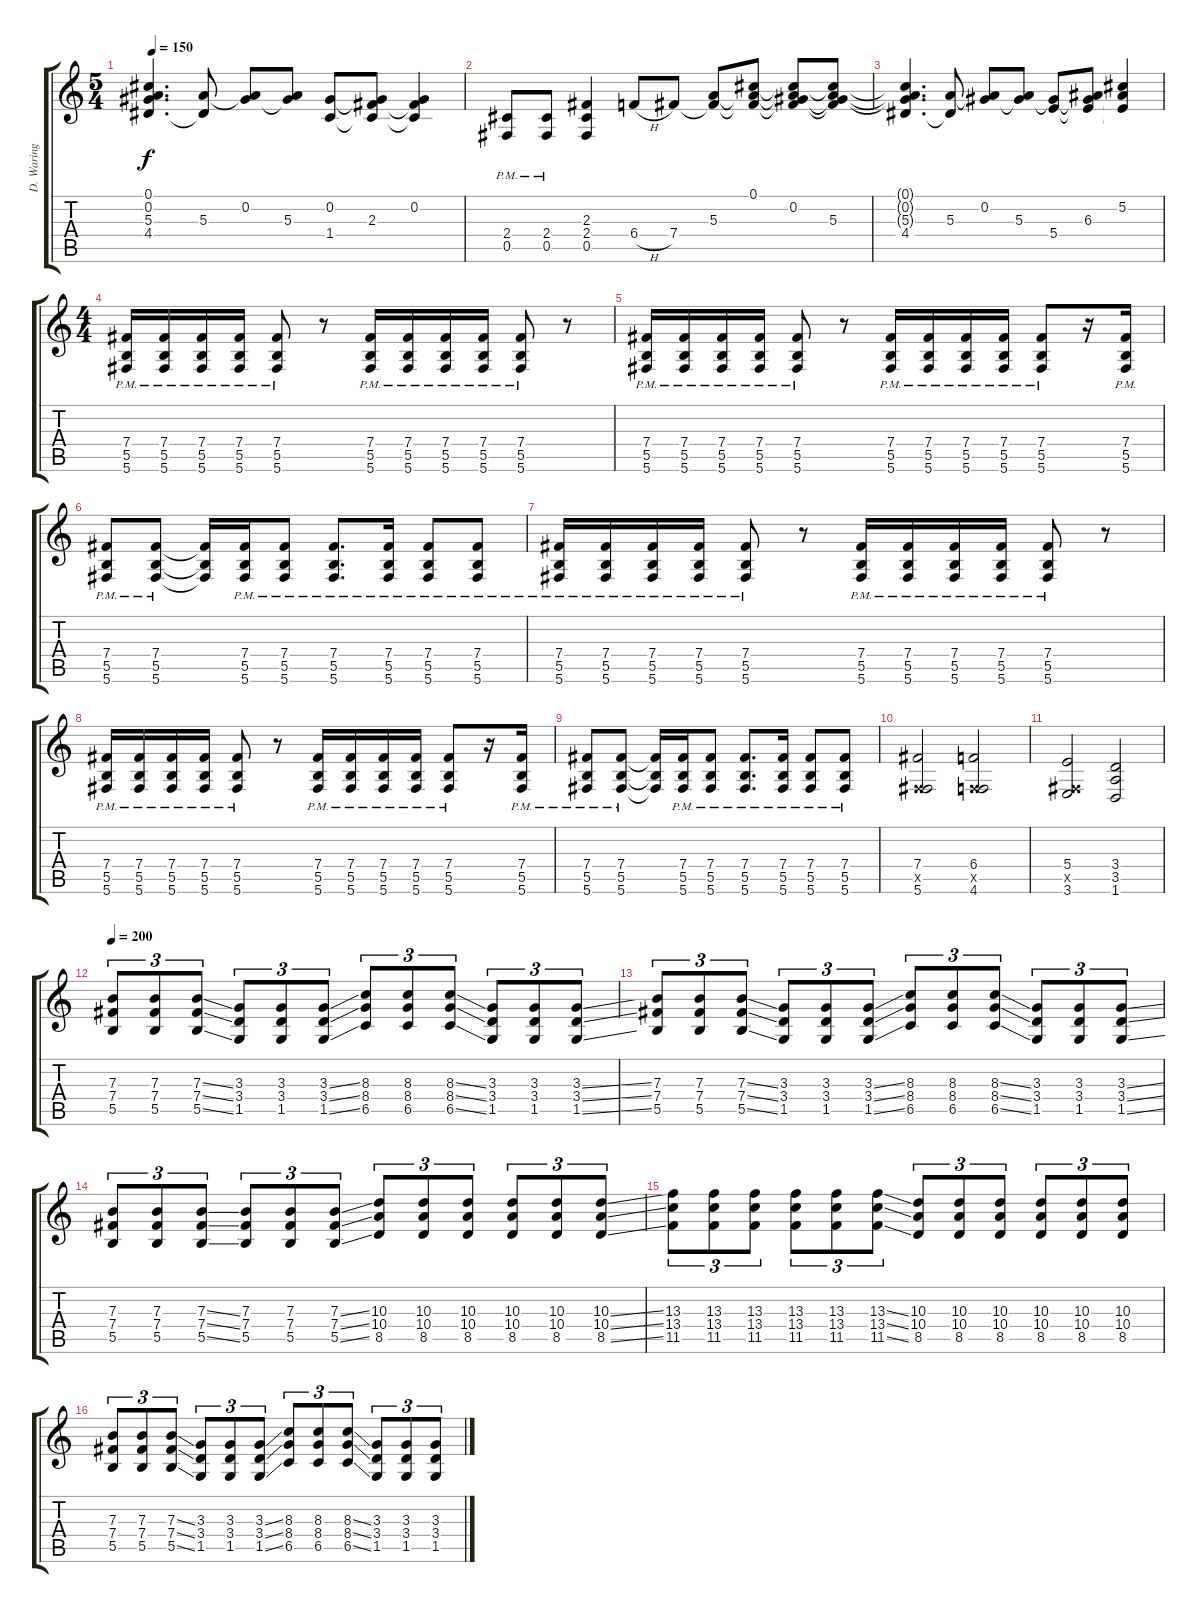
\track ("D. Waring Gtr." "D. Waring ") {instrument distortionguitar}
\staff {score tabs}
\tuning (Db4 Ab3 E3 B2 Gb2 Db2) {hide}
\ts (5 4)
\tempo 150
\clef g2
\ks c
(0.1{t} 0.2{t} 5.3{t} 4.4).4{d dy f} (5.3 4.4{t}).8 (0.2 5.3{t}).8 (0.2{t} 5.3).8 (0.2 1.4).8 (0.2{t} 2.3 1.4{t}).8 (0.2 2.3{t} 1.4{t}).4 |
(2.4{pm} 0.5{pm}).8 (2.4{pm} 0.5{pm}).8 (2.3 2.4 0.5).4 6.4{h}.8 7.4.8 (5.3 7.4{t}).8 (0.1 5.3{t} 7.4{t}).8 (0.1{t} 0.2 5.3{t} 7.4{t}).8 (0.1{t} 0.2{t} 5.3 7.4{t}).8 |
(0.1{t} 0.2{t} 5.3{t} 4.4).4{d} (5.3 4.4{t}).8 (0.2 5.3{t}).8 (0.2{t} 5.3).8 (0.2{t} 5.4).8 (0.2{t} 6.3 5.4{t}).8 (5.2 6.3{t} 5.4{t}).4 |
\ts (4 4)
(7.4{pm} 5.5{pm} 5.6{pm}).16 (7.4{pm} 5.5{pm} 5.6{pm}).16 (7.4{pm} 5.5{pm} 5.6{pm}).16 (7.4{pm} 5.5{pm} 5.6{pm}).16 (7.4{pm} 5.5{pm} 5.6{pm}).8 r.8 (7.4{pm} 5.5{pm} 5.6{pm}).16 (7.4{pm} 5.5{pm} 5.6{pm}).16 (7.4{pm} 5.5{pm} 5.6{pm}).16 (7.4{pm} 5.5{pm} 5.6{pm}).16 (7.4{pm} 5.5{pm} 5.6{pm}).8 r.8 |
(7.4{pm} 5.5{pm} 5.6{pm}).16 (7.4{pm} 5.5{pm} 5.6{pm}).16 (7.4{pm} 5.5{pm} 5.6{pm}).16 (7.4{pm} 5.5{pm} 5.6{pm}).16 (7.4{pm} 5.5{pm} 5.6{pm}).8 r.8 (7.4{pm} 5.5{pm} 5.6{pm}).16 (7.4{pm} 5.5{pm} 5.6{pm}).16 (7.4{pm} 5.5{pm} 5.6{pm}).16 (7.4{pm} 5.5{pm} 5.6{pm}).16 (7.4{pm} 5.5{pm} 5.6{pm}).8 r.16 (7.4{pm} 5.5{pm} 5.6{pm}).16 |
(7.4{pm} 5.5{pm} 5.6{pm}).8 (7.4{pm} 5.5{pm} 5.6{pm}).8 (7.4{t} 5.5{t} 5.6{t}).16 (7.4{pm} 5.5{pm} 5.6{pm}).16 (7.4{pm} 5.5{pm} 5.6{pm}).8 (7.4{pm} 5.5{pm} 5.6{pm}).8{d} (7.4{pm} 5.5{pm} 5.6{pm}).16 (7.4{pm} 5.5{pm} 5.6{pm}).8 (7.4{pm} 5.5{pm} 5.6{pm}).8 |
(7.4{pm} 5.5{pm} 5.6{pm}).16 (7.4{pm} 5.5{pm} 5.6{pm}).16 (7.4{pm} 5.5{pm} 5.6{pm}).16 (7.4{pm} 5.5{pm} 5.6{pm}).16 (7.4{pm} 5.5{pm} 5.6{pm}).8 r.8 (7.4{pm} 5.5{pm} 5.6{pm}).16 (7.4{pm} 5.5{pm} 5.6{pm}).16 (7.4{pm} 5.5{pm} 5.6{pm}).16 (7.4{pm} 5.5{pm} 5.6{pm}).16 (7.4{pm} 5.5{pm} 5.6{pm}).8 r.8 |
(7.4{pm} 5.5{pm} 5.6{pm}).16 (7.4{pm} 5.5{pm} 5.6{pm}).16 (7.4{pm} 5.5{pm} 5.6{pm}).16 (7.4{pm} 5.5{pm} 5.6{pm}).16 (7.4{pm} 5.5{pm} 5.6{pm}).8 r.8 (7.4{pm} 5.5{pm} 5.6{pm}).16 (7.4{pm} 5.5{pm} 5.6{pm}).16 (7.4{pm} 5.5{pm} 5.6{pm}).16 (7.4{pm} 5.5{pm} 5.6{pm}).16 (7.4{pm} 5.5{pm} 5.6{pm}).8 r.16 (7.4{pm} 5.5{pm} 5.6{pm}).16 |
(7.4{pm} 5.5{pm} 5.6{pm}).8 (7.4{pm} 5.5{pm} 5.6{pm}).8 (7.4{t} 5.5{t} 5.6{t}).16 (7.4{pm} 5.5{pm} 5.6{pm}).16 (7.4{pm} 5.5{pm} 5.6{pm}).8 (7.4{pm} 5.5{pm} 5.6{pm}).8{d} (7.4{pm} 5.5{pm} 5.6{pm}).16 (7.4{pm} 5.5{pm} 5.6{pm}).8 (7.4{pm} 5.5{pm} 5.6{pm}).8 |
(7.4 0.5{x} 5.6).2 (6.4 0.5{x} 4.6).2 |
(5.4 0.5{x} 3.6).2 (3.4 3.5 1.6).2 |
\tempo 200
(7.3 7.4 5.5).8{tu (3 2)} (7.3 7.4 5.5).8{tu (3 2)} (7.3{ss} 7.4{ss} 5.5{ss}).8{tu (3 2)} (3.3 3.4 1.5).8{tu (3 2)} (3.3 3.4 1.5).8{tu (3 2)} (3.3{ss} 3.4{ss} 1.5{ss}).8{tu (3 2)} (8.3 8.4 6.5).8{tu (3 2)} (8.3 8.4 6.5).8{tu (3 2)} (8.3{ss} 8.4{ss} 6.5{ss}).8{tu (3 2)} (3.3 3.4 1.5).8{tu (3 2)} (3.3 3.4 1.5).8{tu (3 2)} (3.3{ss} 3.4{ss} 1.5{ss}).8{tu (3 2)} |
(7.3 7.4 5.5).8{tu (3 2)} (7.3 7.4 5.5).8{tu (3 2)} (7.3{ss} 7.4{ss} 5.5{ss}).8{tu (3 2)} (3.3 3.4 1.5).8{tu (3 2)} (3.3 3.4 1.5).8{tu (3 2)} (3.3{ss} 3.4{ss} 1.5{ss}).8{tu (3 2)} (8.3 8.4 6.5).8{tu (3 2)} (8.3 8.4 6.5).8{tu (3 2)} (8.3{ss} 8.4{ss} 6.5{ss}).8{tu (3 2)} (3.3 3.4 1.5).8{tu (3 2)} (3.3 3.4 1.5).8{tu (3 2)} (3.3{ss} 3.4{ss} 1.5{ss}).8{tu (3 2)} |
(7.3 7.4 5.5).8{tu (3 2)} (7.3 7.4 5.5).8{tu (3 2)} (7.3{ss} 7.4{ss} 5.5{ss}).8{tu (3 2)} (7.3 7.4 5.5).8{tu (3 2)} (7.3 7.4 5.5).8{tu (3 2)} (7.3{ss} 7.4{ss} 5.5{ss}).8{tu (3 2)} (10.3 10.4 8.5).8{tu (3 2)} (10.3 10.4 8.5).8{tu (3 2)} (10.3 10.4 8.5).8{tu (3 2)} (10.3 10.4 8.5).8{tu (3 2)} (10.3 10.4 8.5).8{tu (3 2)} (10.3{ss} 10.4{ss} 8.5{ss}).8{tu (3 2)} |
(13.3 13.4 11.5).8{tu (3 2)} (13.3 13.4 11.5).8{tu (3 2)} (13.3 13.4 11.5).8{tu (3 2)} (13.3 13.4 11.5).8{tu (3 2)} (13.3 13.4 11.5).8{tu (3 2)} (13.3{ss} 13.4{ss} 11.5{ss}).8{tu (3 2)} (10.3 10.4 8.5).8{tu (3 2)} (10.3 10.4 8.5).8{tu (3 2)} (10.3 10.4 8.5).8{tu (3 2)} (10.3 10.4 8.5).8{tu (3 2)} (10.3 10.4 8.5).8{tu (3 2)} (10.3 10.4 8.5).8{tu (3 2)} |
(7.3 7.4 5.5).8{tu (3 2)} (7.3 7.4 5.5).8{tu (3 2)} (7.3{ss} 7.4{ss} 5.5{ss}).8{tu (3 2)} (3.3 3.4 1.5).8{tu (3 2)} (3.3 3.4 1.5).8{tu (3 2)} (3.3{ss} 3.4{ss} 1.5{ss}).8{tu (3 2)} (8.3 8.4 6.5).8{tu (3 2)} (8.3 8.4 6.5).8{tu (3 2)} (8.3{ss} 8.4{ss} 6.5{ss}).8{tu (3 2)} (3.3 3.4 1.5).8{tu (3 2)} (3.3 3.4 1.5).8{tu (3 2)} (3.3{ss} 3.4{ss} 1.5{ss}).8{tu (3 2)}
